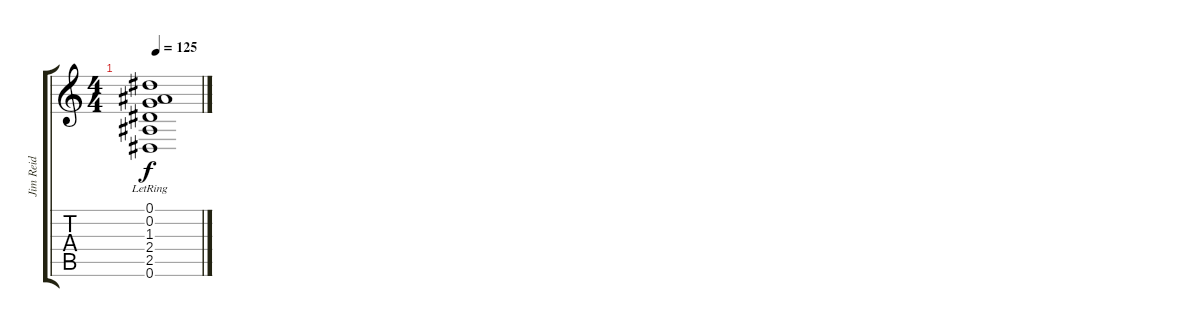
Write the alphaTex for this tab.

\track ("Jim Reid" "Jim Reid") {instrument overdrivenguitar}
\staff {score tabs}
\tuning (Eb4 Bb3 Gb3 Db3 Ab2 Eb2) {hide}
\ts (4 4)
\tempo 125
\clef g2
\ks c
(0.1{lr} 0.2{lr} 1.3{lr} 2.4{lr} 2.5{lr} 0.6{lr}).1{dy f volume 0}
